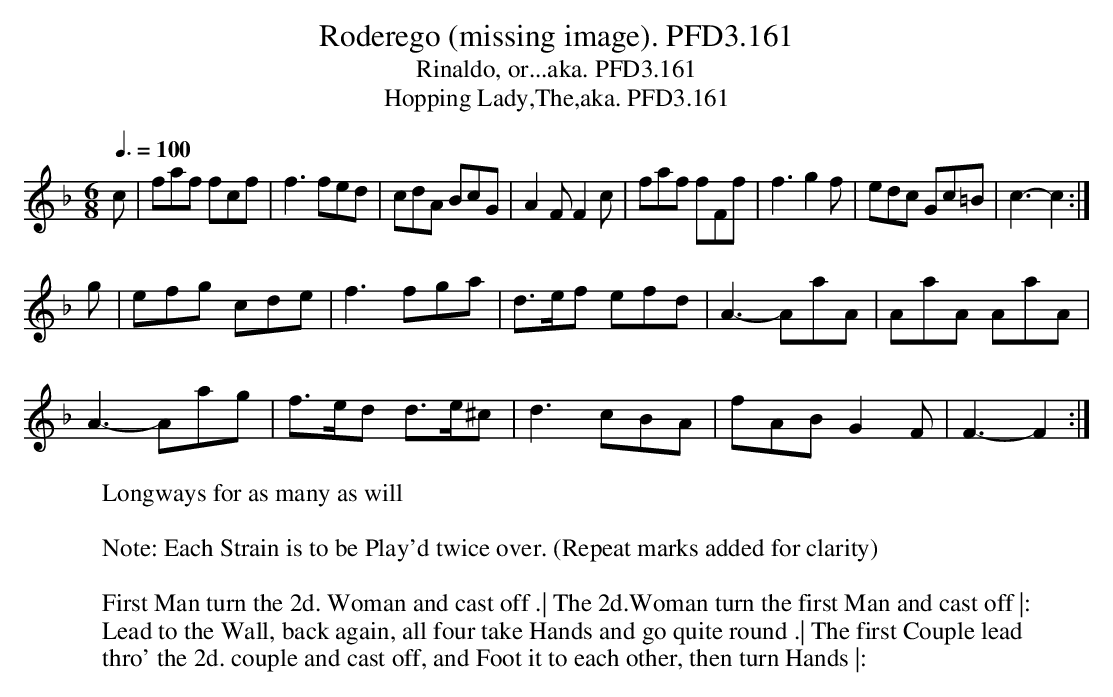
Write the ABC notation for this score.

X:1
T:Roderego (missing image). PFD3.161
T:Rinaldo, or...aka. PFD3.161
T:Hopping Lady,The,aka. PFD3.161
W:Longways for as many as will
M:6/8
L:1/8
Q:3/8=100
K:F
c|faf fcf|f3 fed|cdA BcG|A2F F2c|faf fFf|f3 g2f|edc Gc=B|c3-c2:|
g|efg cde|f3 fga|d>ef efd|A3-AaA|AaA AaA|
A3-Aag|f>ed d>e^c|d3 cBA|fAB G2F|F3-F2:|
W:
W:Note: Each Strain is to be Play'd twice over. (Repeat marks added for clarity)
W:
W:First Man turn the 2d. Woman and cast off .| The 2d.Woman turn the first Man and cast off |:
W:Lead to the Wall, back again, all four take Hands and go quite round .| The first Couple lead
W:thro' the 2d. couple and cast off, and Foot it to each other, then turn Hands |:
